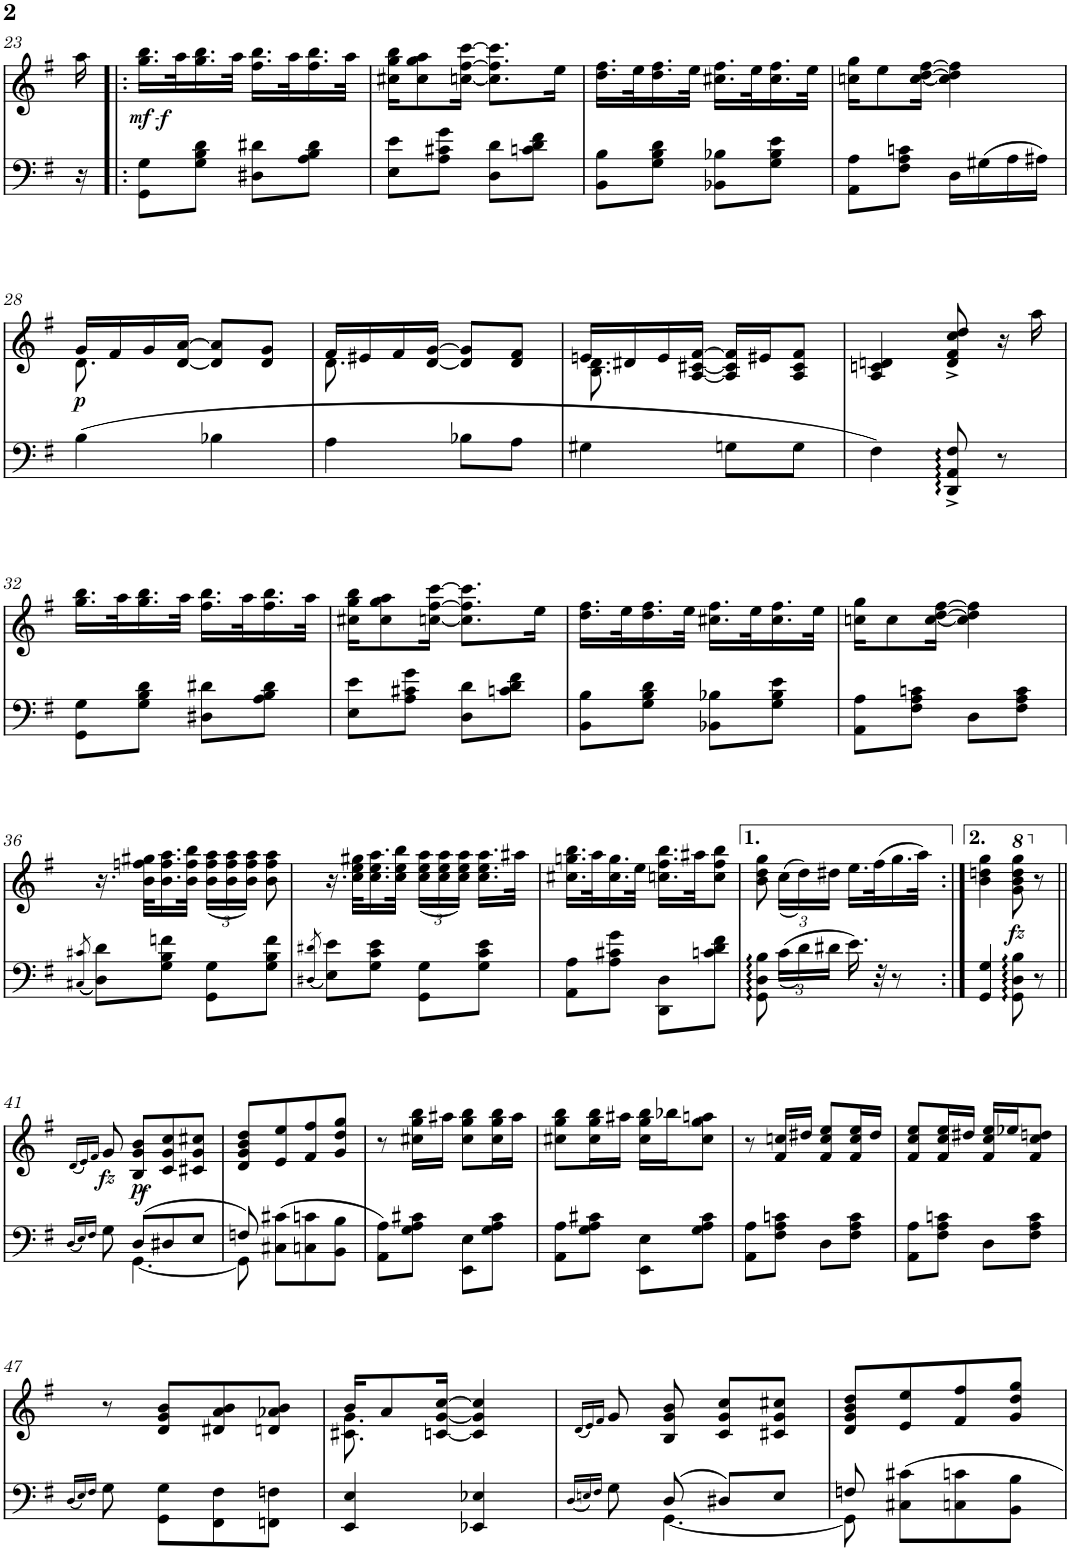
**kern	**kern	**dynam
*part2	*part1	*part1
*staff2	*staff1	*staff1
*I"Piano	*I"Piano	*
*I'Pno	*I'Pno	*
!!LO:PB:g=z
*clefF4	*clefG2	*
*k[f#]	*k[f#]	*
*G:	*G:	*
*M2/4	*M2/4	*
=23	=23	=23
16r	16aa\	.
=24!|:	=24!|:	=24!|:
!	!	!LO:DY:b
!	!	!LO:DY:n=1:b
8GG\ 8G\L	16.gg\ 16.bb\LL	mf other-dynamics
!	!	!LO:DY:n=2:b
.	32aa\K	f
8G\ 8B\ 8d\J	16.gg\ 16.bb\	.
.	32aa\JJk	.
8D#X\ 8d#X\L	16.ff#\ 16.bb\LL	.
.	32aa\K	.
8A\ 8B\ 8d#\J	16.ff#\ 16.bb\	.
.	32aa\JJk	.
=25	=25	=25
8E\ 8e\L	16cc#X\ 16gg\ 16bb\KL	.
.	8cc#\ 8gg\ 8aa\	.
8A\ 8c#X\ 8g\J	.	.
.	[16ccn\ [16ff#\ [16ccc\Jk	.
8D\ 8d\L	8.cc\] 8.ff#\] 8.ccc\]L	.
8cn\ 8d\ 8f#\J	.	.
.	16ee\Jk	.
=26	=26	=26
8BB\ 8B\L	16.dd\ 16.ff#\LL	.
.	32ee\K	.
8G\ 8B\ 8d\J	16.dd\ 16.ff#\	.
.	32ee\JJk	.
8BB-X\ 8B-X\L	16.cc#X\ 16.ff#\LL	.
.	32ee\K	.
8G\ 8B-\ 8e\J	16.cc#\ 16.ff#\	.
.	32ee\JJk	.
=27	=27	=27
8AA\ 8A\L	16ccn\ 16gg\KL	.
.	8ee\	.
8F#\ 8A\ 8cn\J	.	.
.	[16cc\ [16dd\ [16ff#\Jk	.
16D\LL	4cc\] 4dd\] 4ff#\]	.
(16G#X\	.	.
16A\	.	.
16A#X\JJ)	.	.
!!LO:LB:g=z
=28	=28	=28
*	*^	*
!	!	!	!LO:DY:b
(4B\	16g/LL	8.d\	p
.	16f#/	.	.
.	16g/	.	.
.	[16d/ [16a/JJ	4ryy	.
4B-X\	8d/] 8a/]L	.	.
.	8d/ 8g/J	.	.
.	.	16ryy	.
=29	=29	=29	=29
4A\	16f#/LL	8.d\	.
.	16e#X/	.	.
.	16f#/	.	.
.	[16d/ [16g/JJ	4ryy	.
8B-X\L	8d/] 8g/]L	.	.
8A\J	8d/ 8f#/J	.	.
.	.	16ryy	.
=30	=30	=30	=30
4G#X\	16en/LL	8.B\ 8.d\	.
.	16d#X/	.	.
.	16e/	.	.
.	[16A/ [16c#X/ [16f#/JJ	4ryy	.
8Gn\L	16A/] 16c#/] 16f#/]LL	.	.
.	16e#X/J	.	.
8G\J	8A/ 8c#/ 8f#/J	.	.
.	.	16ryy	.
*	*v	*v	*
=31	=31	=31
4F#\)	4A/ 4cn/ 4dn/	.
8DD/^ 8AA/^ 8F#/^	8d/^ 8f#/^ 8cc/^ 8dd/^	.
8r	16r	.
.	16aa\	.
!!LO:LB:g=z
=32	=32	=32
8GG\ 8G\L	16.gg\ 16.bb\LL	.
.	32aa\K	.
8G\ 8B\ 8d\J	16.gg\ 16.bb\	.
.	32aa\JJk	.
8D#X\ 8d#X\L	16.ff#\ 16.bb\LL	.
.	32aa\K	.
8A\ 8B\ 8d#\J	16.ff#\ 16.bb\	.
.	32aa\JJk	.
=33	=33	=33
8E\ 8e\L	16cc#X\ 16gg\ 16bb\KL	.
.	8cc#\ 8gg\ 8aa\	.
8A\ 8c#X\ 8g\J	.	.
.	[16ccn\ [16ff#\ [16ccc\Jk	.
8D\ 8d\L	8.cc\] 8.ff#\] 8.ccc\]L	.
8cn\ 8d\ 8f#\J	.	.
.	16ee\Jk	.
=34	=34	=34
8BB\ 8B\L	16.dd\ 16.ff#\LL	.
.	32ee\K	.
8G\ 8B\ 8d\J	16.dd\ 16.ff#\	.
.	32ee\JJk	.
8BB-X\ 8B-X\L	16.cc#X\ 16.ff#\LL	.
.	32ee\K	.
8G\ 8B-\ 8e\J	16.cc#\ 16.ff#\	.
.	32ee\JJk	.
=35	=35	=35
8AA\ 8A\L	16ccn\ 16gg\KL	.
.	8cc\	.
8F#\ 8A\ 8cn\J	.	.
.	[16cc\ [16dd\ [16ff#\Jk	.
8D\L	4cc\] 4dd\] 4ff#\]	.
8F#\ 8A\ 8c\J	.	.
!!LO:LB:g=z
=36	=36	=36
((8qC#X/ 8qc#X/	.	.
8D\ 8d\L))	16.r	.
.	32b\ 32ffn\ 32gg#X\KLL	.
8G\ 8B\ 8fn\J	16.b\ 16.ff\ 16.aa\	.
.	32b\ 32ff\ 32bb\JJk	.
*	*Xbrackettup	*
8GG\ 8G\L	(<24b\ 24ff\ 24aa\LL	.
.	24b\ 24ff\ 24aa\	.
.	24b\ 24ff\ 24aa\JJ)	.
8G\ 8B\ 8f\J	8b\ 8ff\ 8aa\	.
=37	=37	=37
(8qD#X/ 8qd#X/	.	.
8E\ 8e\L)	16.r	.
.	32cc\ 32ee\ 32gg#X\KLL	.
8G\ 8c\ 8e\J	16.cc\ 16.ee\ 16.aa\	.
.	32cc\ 32ee\ 32bb\JJk	.
8GG\ 8G\L	(<24cc\ 24ee\ 24aa\LL	.
.	24cc\ 24ff#\ 24aa\	.
.	24cc\ 24ee\ 24aa\JJ)	.
8G\ 8c\ 8e\J	16.cc\ 16.ee\ 16.aa\LL	.
.	32aa#X\JJk	.
=38	=38	=38
8AA\ 8A\L	16.cc#X\ 16.ggn\ 16.bb\LL	.
.	32aa\K	.
8A\ 8c#X\ 8g\J	16.cc#\ 16.gg\	.
.	32ee\JJk	.
8DD\ 8D\L	16.ccn\ 16.ff#\ 16.bb\LL	.
.	32aa#X\JK	.
8cn\ 8d\ 8f#\J	8cc\ 8ff#\ 8bb\J	.
=39	=39	=39
8GG\ 8D\ 8B\	8b\ 8dd\ 8gg\	.
*Xbrackettup	*	*
(<(24c\LL	(<(24cc\LL	.
24d\)	24dd\))	.
24d#X\JJ	24dd#X\JJ	.
16.e\)	16.ee\LL	.
32r	(32ff#\K	.
8r	16.gg\	.
.	32aa\JJk)	.
=40:|!	=40:|!	=40:|!
4GG/ 4G/	4b\ 4ddn\ 4gg\	.
*	*8va	*
!	!	!LO:DY:b
8GG\ 8D\ 8B\	8gg\ 8bb\ 8ddd\ 8ggg\	fz
*	*X8va	*
8r	8r	.
!!LO:LB:g=z
=41||	=41||	=41||
(16qD/LL	(16qd/LL	.
16qE/)	16qe/)	.
16qF#/JJ	16qf#/JJ	.
*^	*	*
!	!	!	!LO:DY:b
8G\	8ryy	8g/	fz
!	!	!	!LO:DY:b
!	!	!	!LO:DY:n=1:b
(8D/L	[4.GG\	8B/ 8g/ 8b/L	p other-dynamics
!	!	!	!LO:DY:n=2:b
8D#X/	.	8c/ 8g/ 8cc/	f
8E/J	.	8c#X/ 8g/ 8cc#X/J	.
=42	=42	=42	=42
8Fn/)	8GG\]	8d/ 8g/ 8b/ 8dd/L	.
(8C#X\ 8c#X\L	4.ryy	8e/ 8ee/	.
8Cn\ 8cn\	.	8f#/ 8ff#/	.
8BB\ 8B\J	.	8g/ 8dd/ 8gg/J	.
*v	*v	*	*
=43	=43	=43
8AA\ 8A\L)	8r	.
8G\ 8A\ 8c#X\J	16cc#X\ 16gg\ 16bb\LL	.
.	16aa#X\JJ	.
8EE\ 8E\L	8cc#\ 8gg\ 8bb\L	.
8G\ 8A\ 8c#\J	16cc#\ 16gg\ 16bb\L	.
.	16aa#\JJ	.
=44	=44	=44
8AA\ 8A\L	8cc#X\ 8gg\ 8bb\L	.
8G\ 8A\ 8c#X\J	16cc#\ 16gg\ 16bb\L	.
.	16aa#X\JJ	.
8EE\ 8E\L	16cc#\ 16gg\ 16bb\LL	.
.	16bb-X\J	.
8G\ 8A\ 8c#\J	8cc#\ 8gg\ 8aan\J	.
=45	=45	=45
8AA\ 8A\L	8r	.
8F#\ 8A\ 8cn\J	16f#/ 16ccn/LL	.
.	16dd#X/JJ	.
8D\L	8f#/ 8cc/ 8ee/L	.
8F#\ 8A\ 8c\J	16f#/ 16cc/ 16ee/L	.
.	16dd#/JJ	.
=46	=46	=46
8AA\ 8A\L	8f#/ 8cc/ 8ee/L	.
8F#\ 8A\ 8cn\J	16f#/ 16cc/ 16ee/L	.
.	16dd#X/JJ	.
8D\L	16f#/ 16cc/ 16ee/LL	.
.	16ee-X/J	.
8F#\ 8A\ 8c\J	8f#/ 8cc/ 8ddn/J	.
!!LO:LB:g=z
=47	=47	=47
(16qD/LL	.	.
16qE/)	.	.
16qF#/JJ	.	.
8G\	8r	.
8GG\ 8G\L	8d/ 8g/ 8b/L	.
8FF#\ 8F#\	8d#X/ 8a/ 8b/	.
8FFn\ 8Fn\J	8dn/ 8a-X/ 8b/J	.
=48	=48	=48
*	*^	*
4EE/ 4E/	16b/KL	8.c#X\ 8.g\	.
.	8a/	.	.
.	[16cn/ [16g/ [16cc/Jk	4ryy	.
4EE-X/ 4E-X/	4c/] 4g/] 4cc/]	.	.
.	.	16ryy	.
*	*v	*v	*
=49	=49	=49
(16qD/LL	(16qd/LL	.
16qEn/)	16qe/)	.
16qF#/JJ	16qf#/JJ	.
*^	*	*
8G\	8ryy	8g/	.
(8D/	[4.GG\	8B/ 8g/ 8b/	.
8D#X/L)	.	8c/ 8g/ 8cc/L	.
8E/J	.	8c#X/ 8g/ 8cc#X/J	.
=50	=50	=50	=50
8Fn/	8GG\]	8d/ 8g/ 8b/ 8dd/L	.
8C#X\ 8c#X\L	4.ryy	8e/ 8ee/	.
8Cn\ 8cn\	.	8f#/ 8ff#/	.
8BB\ 8B\J	.	8g/ 8dd/ 8gg/J	.
*v	*v	*	*
=	=	=
*-	*-	*-
